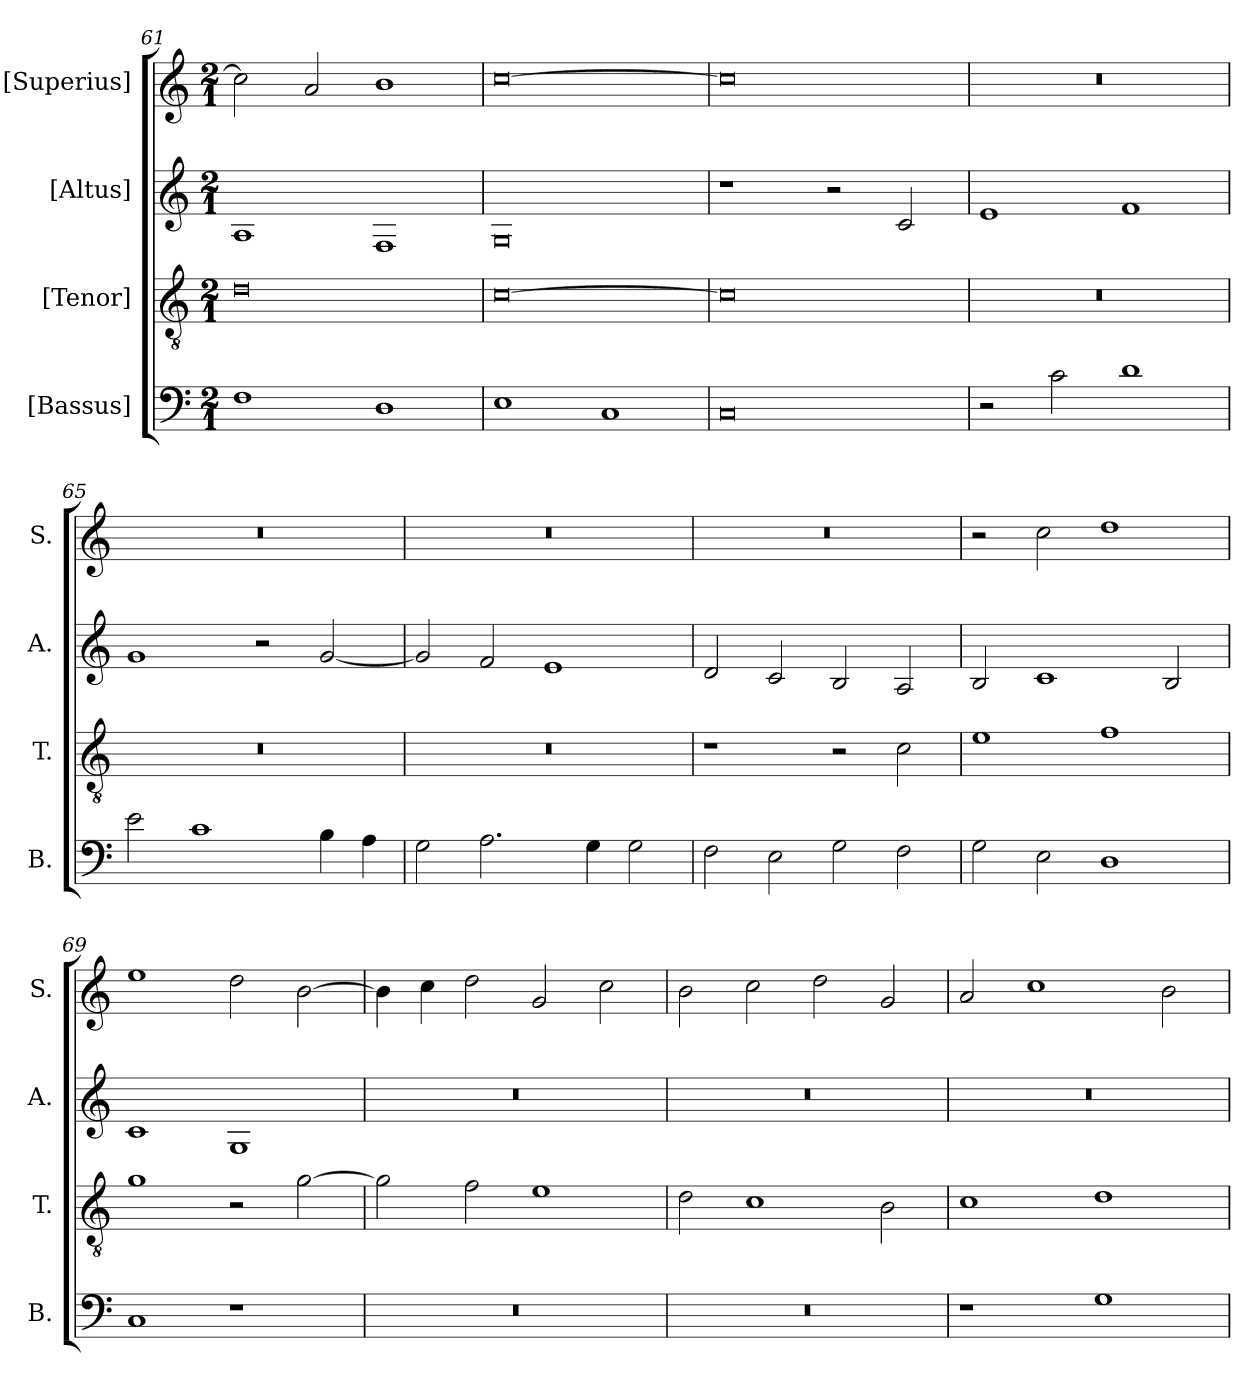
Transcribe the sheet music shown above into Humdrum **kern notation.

**kern	**kern	**kern	**kern
*part4	*part3	*part2	*part1
*staff4	*staff3	*staff2	*staff1
*I"[Bassus]	*I"[Tenor]	*I"[Altus]	*I"[Superius]
*I'B.	*I'T.	*I'A.	*I'S.
*clefF4	*clefGv2	*clefG2	*clefG2
*	*ITrd7c12	*	*
*k[]	*k[]	*k[]	*k[]
*C:	*C:	*C:	*C:
*M2/1	*M2/1	*M2/1	*M2/1
=61	=61	=61	=61
1Fi	0Di	1Ai	2cci\]
.	.	.	2ai/
1Di	.	1Fi	1bi
=62	=62	=62	=62
1Ei	[>0Ci	0Gi	[>0cci
1Ci	.	.	.
!!LO:LB:g=z
=63	=63	=63	=63
0Ci	0Ci]	1r	0cci]
.	.	2r	.
.	.	2ci/	.
=64	=64	=64	=64
!	!LO:N:vis=1	!	!LO:N:vis=1
2r	0r	1ei	0r
2ci\	.	.	.
1di	.	1fi	.
=65	=65	=65	=65
!	!LO:N:vis=1	!	!LO:N:vis=1
2ei\	0r	1gi	0r
1ci	.	.	.
.	.	2r	.
4Bi\	.	[<2gi/	.
4Ai\	.	.	.
=66	=66	=66	=66
!	!LO:N:vis=1	!	!LO:N:vis=1
2Gi\	0r	2gi/]	0r
2.Ai\	.	2fi/	.
.	.	1ei	.
4Gi\	.	.	.
2Gi\	.	.	.
=67	=67	=67	=67
!	!	!	!LO:N:vis=1
2Fi\	1r	2di/	0r
2Ei\	.	2ci/	.
2Gi\	2r	2Bi/	.
2Fi\	2Ci\	2Ai/	.
=68	=68	=68	=68
2Gi\	1Ei	2Bi/	2r
2Ei\	.	1ci	2cci\
1Di	1Fi	.	1ddi
.	.	2Bi/	.
!!LO:LB:g=z
=69	=69	=69	=69
1Ci	1Gi	1ci	1eei
1r	2r	1Gi	2ddi\
.	[>2Gi\	.	[>2bi\
=70	=70	=70	=70
!LO:N:vis=1	!	!LO:N:vis=1	!
0r	2Gi\]	0r	4bi\]
.	.	.	4cci\
.	2Fi\	.	2ddi\
.	1Ei	.	2gi/
.	.	.	2cci\
=71	=71	=71	=71
!LO:N:vis=1	!	!LO:N:vis=1	!
0r	2Di\	0r	2bi\
.	1Ci	.	2cci\
.	.	.	2ddi\
.	2BBi\	.	2gi/
=72	=72	=72	=72
!	!	!LO:N:vis=1	!
1r	1Ci	0r	2ai/
.	.	.	1cci
1Gi	1Di	.	.
.	.	.	2bi\
=	=	=	=
*-	*-	*-	*-
